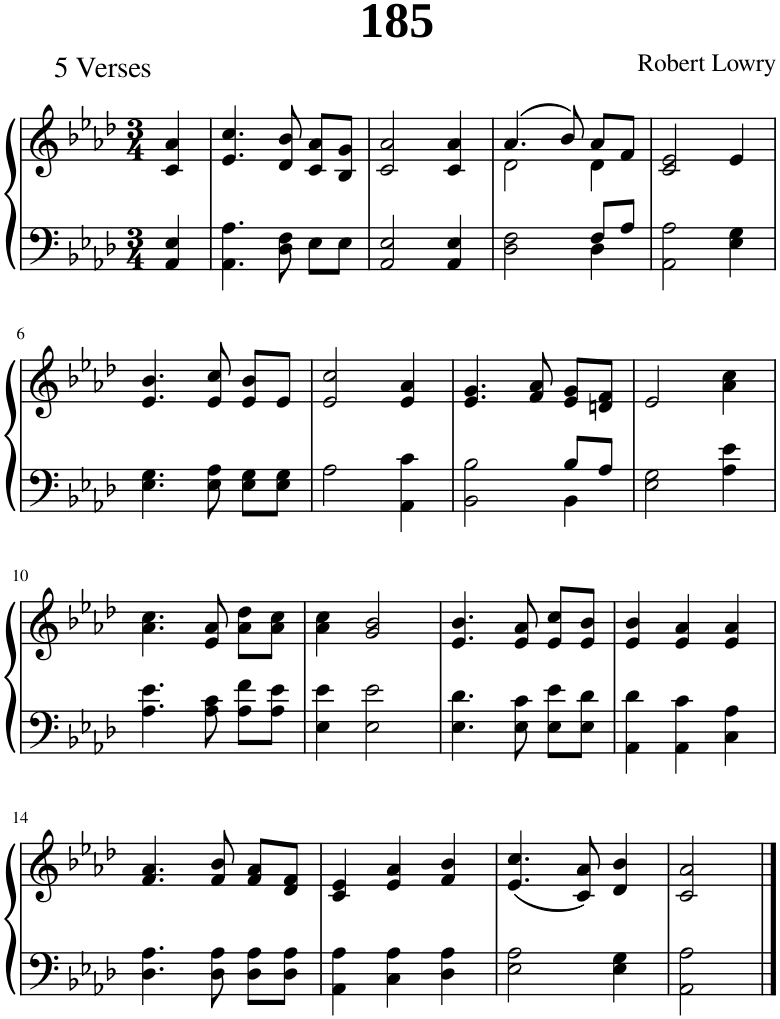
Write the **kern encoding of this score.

**kern	**kern
*part1	*part1
*staff2	*staff1
*I"Piano	*
*I'Pno.	*
*clefF4	*clefG2
*k[b-e-a-d-]	*k[b-e-a-d-]
*M3/4	*M3/4
=1	=1
4AA-/ 4E-/	4c/ 4a-/
=2	=2
4.AA-\ 4.A-\	4.e-/ 4.cc/
8D-\ 8F\	8d-/ 8b-/
8E-\L	8c/ 8a-/L
8E-\J	8B-/ 8g/J
=3	=3
2AA-/ 2E-/	2c/ 2a-/
4AA-/ 4E-/	4c/ 4a-/
=4	=4
*^	*^
2ryy	2D-\ 2F\	(4.a-/	2d-\
.	.	8b-/)	.
8F/L	4D-\	8a-/L	4d-\
8A-/J	.	8f/J	.
*v	*v	*	*
*	*v	*v
=5	=5
2AA-\ 2A-\	2c/ 2e-/
4E-\ 4G\	4e-/
!!LO:LB:g=z
=6	=6
4.E-\ 4.G\	4.e-/ 4.b-/
8E-\ 8A-\	8e-/ 8cc/
8E-\ 8G\L	8e-/ 8b-/L
8E-\ 8G\J	8e-/J
=7	=7
2A-\	2e-/ 2cc/
4AA-\ 4c\	4e-/ 4a-/
=8	=8
*^	*
2ryy	2BB-\ 2B-\	4.e-/ 4.g/
.	.	8f/ 8a-/
8B-/L	4BB-\	8e-/ 8g/L
8A-/J	.	8dn/ 8f/J
*v	*v	*
=9	=9
2E-\ 2G\	2e-/
4A-\ 4e-\	4a-\ 4cc\
!!LO:LB:g=z
=10	=10
4.A-\ 4.e-\	4.a-\ 4.cc\
8A-\ 8c\	8e-/ 8a-/
8A-\ 8f\L	8a-\ 8dd-\L
8A-\ 8e-\J	8a-\ 8cc\J
=11	=11
4E-\ 4e-\	4a-\ 4cc\
2E-\ 2e-\	2g/ 2b-/
=12	=12
4.E-\ 4.d-\	4.e-/ 4.b-/
8E-\ 8c\	8e-/ 8a-/
8E-\ 8e-\L	8e-/ 8cc/L
8E-\ 8d-\J	8e-/ 8b-/J
=13	=13
4AA-\ 4d-\	4e-/ 4b-/
4AA-\ 4c\	4e-/ 4a-/
4C\ 4A-\	4e-/ 4a-/
!!LO:LB:g=z
=14	=14
4.D-\ 4.A-\	4.f/ 4.a-/
8D-\ 8A-\	8f/ 8b-/
8D-\ 8A-\L	8f/ 8a-/L
8D-\ 8A-\J	8d-/ 8f/J
=15	=15
4AA-\ 4A-\	4c/ 4e-/
4C\ 4A-\	4e-/ 4a-/
4D-\ 4A-\	4f/ 4b-/
=16	=16
2E-\ 2A-\	(4.e-/ 4.cc/
.	8c/ 8a-/)
4E-\ 4G\	4d-/ 4b-/
=17	=17
2AA-\ 2A-\	2c/ 2a-/
==	==
*-	*-
